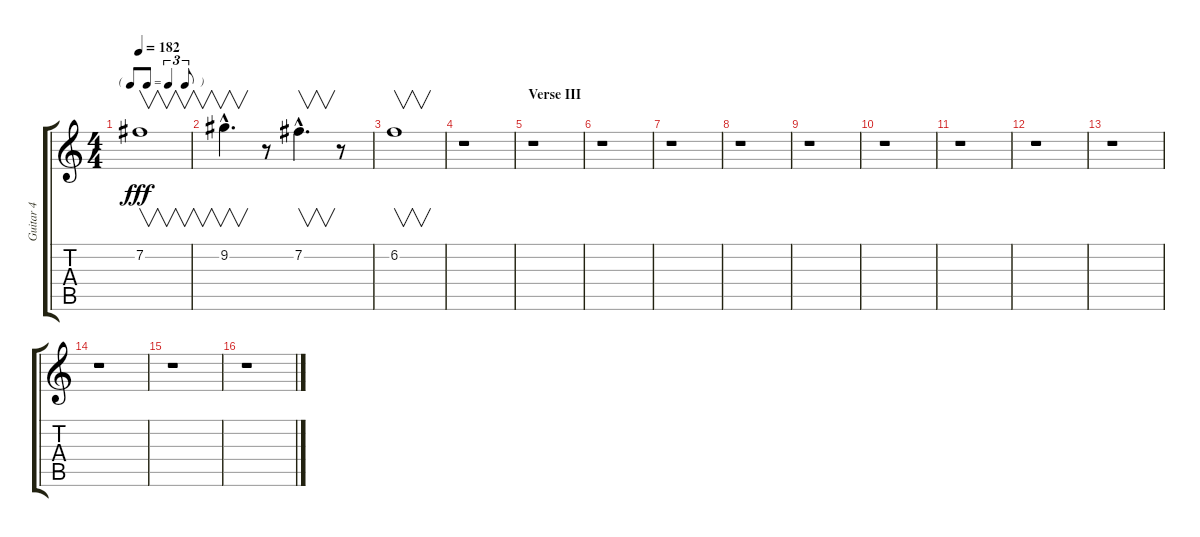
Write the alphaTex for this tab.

\track ("Guitar 4" "Guitar 4") {instrument distortionguitar}
\staff {score tabs}
\tuning (E4 B3 G3 D3 A2 E2) {hide}
\ts (4 4)
\tf triplet8th
\tempo 182
\clef g2
\ks c
7.2.1{v dy fff} |
9.2{hac}.4{v d} r.8 7.2{hac}.4{v d} r.8 |
6.2.1{v} |
r.1 |
\section ("" "Verse III")
r.1 |
r.1 |
r.1 |
r.1 |
r.1 |
r.1 |
r.1 |
r.1 |
r.1 |
r.1 |
r.1 |
r.1
